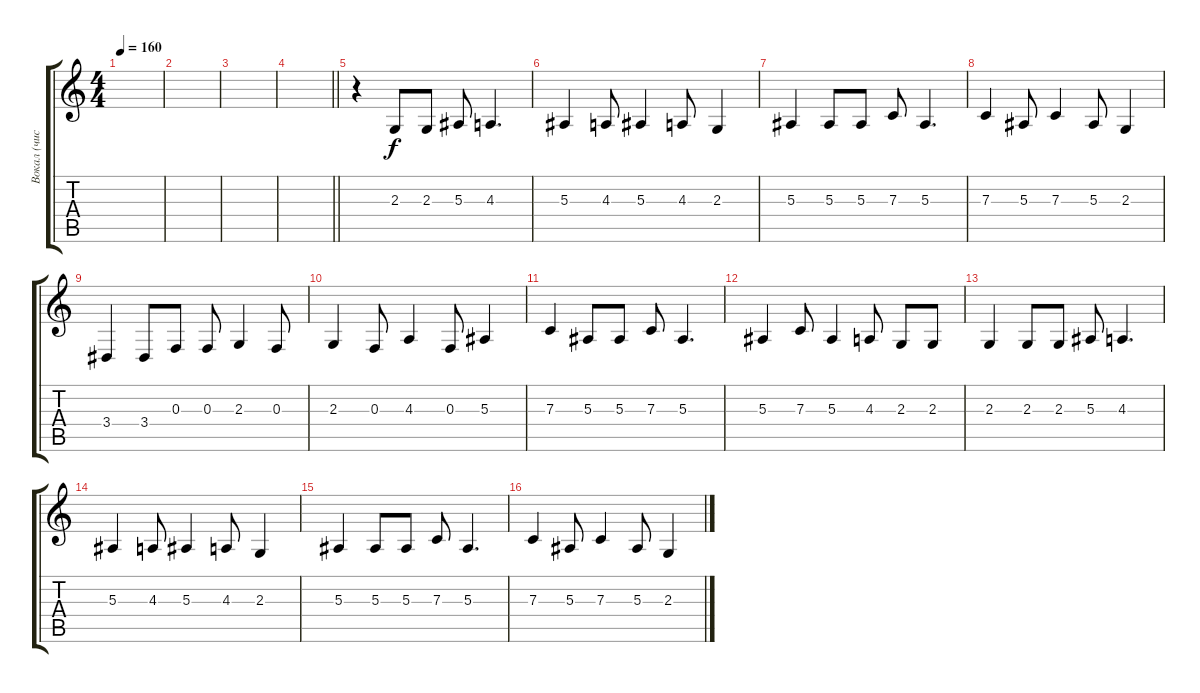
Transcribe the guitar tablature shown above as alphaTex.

\track ("Вокал (чистый)" "Вокал (чис") {instrument synthvoice}
\staff {score tabs}
\tuning (D4 A3 F3 C3 G2 D2) {hide}
\ts (4 4)
\tempo 160
\clef g2
\ks c
|
|
|
\barLineRight lightlight
|
r.4 2.3.8 2.3.8 5.3.8 4.3.4{d} |
5.3.4 4.3.8 5.3.4 4.3.8 2.3.4 |
5.3.4 5.3.8 5.3.8 7.3.8 5.3.4{d} |
7.3.4 5.3.8 7.3.4 5.3.8 2.3.4 |
3.4.4 3.4.8 0.3.8 0.3.8 2.3.4 0.3.8 |
2.3.4 0.3.8 4.3.4 0.3.8 5.3.4 |
7.3.4 5.3.8 5.3.8 7.3.8 5.3.4{d} |
5.3.4 7.3.8 5.3.4 4.3.8 2.3.8 2.3.8 |
2.3.4 2.3.8 2.3.8 5.3.8 4.3.4{d} |
5.3.4 4.3.8 5.3.4 4.3.8 2.3.4 |
5.3.4 5.3.8 5.3.8 7.3.8 5.3.4{d} |
7.3.4 5.3.8 7.3.4 5.3.8 2.3.4
